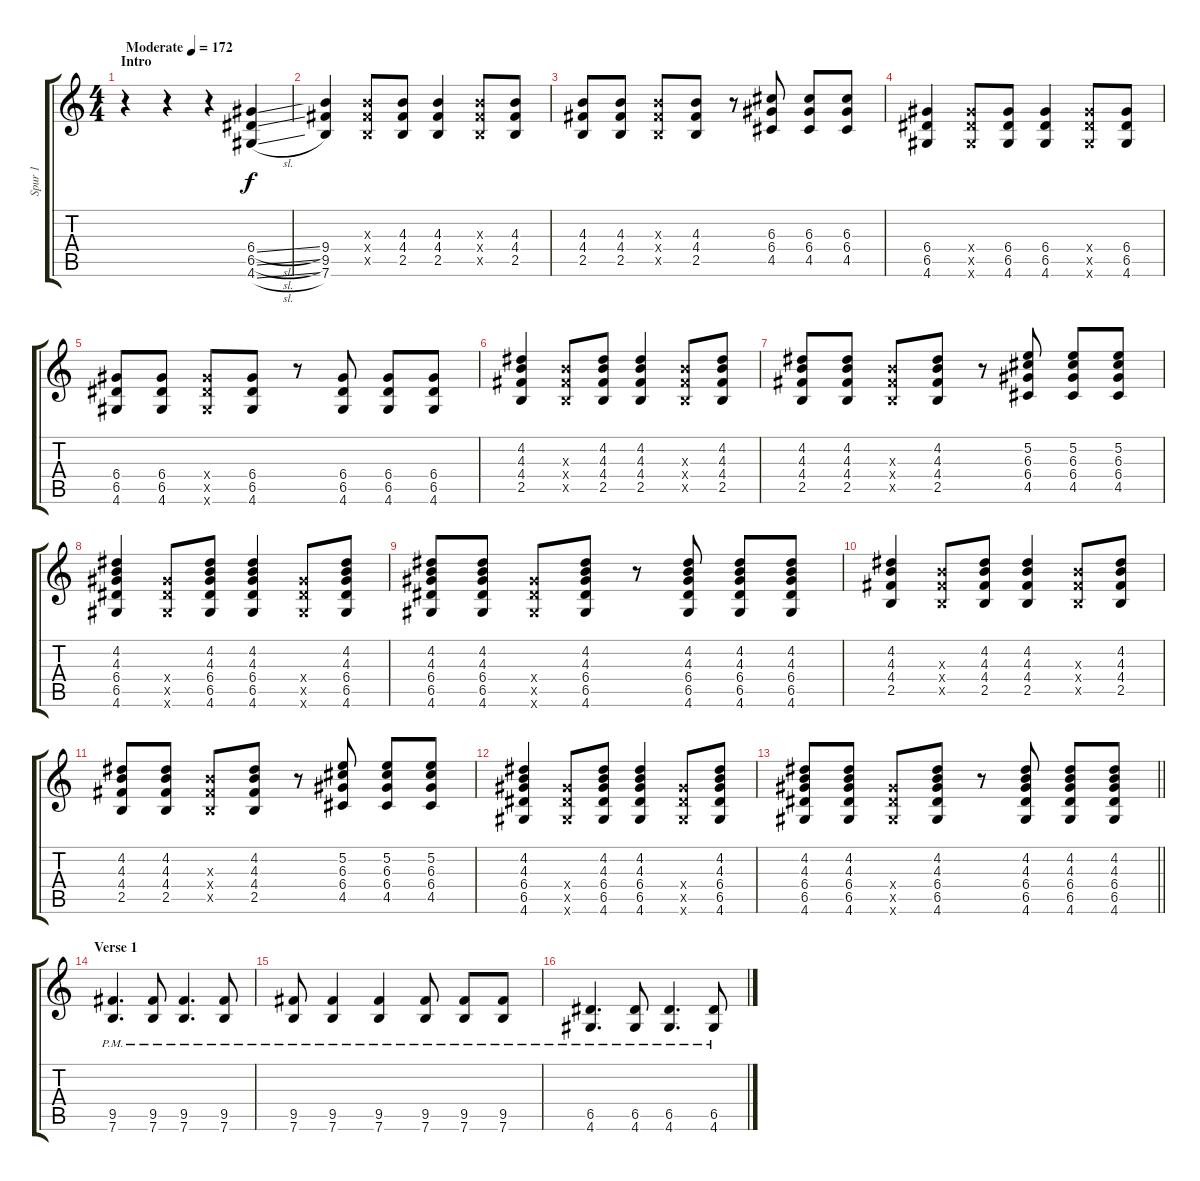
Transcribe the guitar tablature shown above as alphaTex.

\track ("Spur 1" "Spur 1") {instrument overdrivenguitar}
\staff {score tabs}
\tuning (E4 B3 G3 D3 A2 E2) {hide}
\ts (4 4)
\section ("" "Intro")
\tempo (172 "Moderate")
\clef g2
\ks c
r.4{dy f instrument overdrivenguitar} r.4 r.4 (6.4{sl} 6.5{sl} 4.6{sl}).4 |
(9.4 9.5 7.6).4 (4.3{x} 4.4{x} 2.5{x}).8 (4.3 4.4 2.5).8 (4.3 4.4 2.5).4 (4.3{x} 4.4{x} 2.5{x}).8 (4.3 4.4 2.5).8 |
(4.3 4.4 2.5).8 (4.3 4.4 2.5).8 (4.3{x} 4.4{x} 2.5{x}).8 (4.3 4.4 2.5).8 r.8 (6.3 6.4 4.5).8 (6.3 6.4 4.5).8 (6.3 6.4 4.5).8 |
(6.4 6.5 4.6).4 (6.4{x} 6.5{x} 4.6{x}).8 (6.4 6.5 4.6).8 (6.4 6.5 4.6).4 (6.4{x} 6.5{x} 4.6{x}).8 (6.4 6.5 4.6).8 |
(6.4 6.5 4.6).8 (6.4 6.5 4.6).8 (6.4{x} 6.5{x} 4.6{x}).8 (6.4 6.5 4.6).8 r.8 (6.4 6.5 4.6).8 (6.4 6.5 4.6).8 (6.4 6.5 4.6).8 |
(4.2 4.3 4.4 2.5).4 (4.3{x} 4.4{x} 2.5{x}).8 (4.2 4.3 4.4 2.5).8 (4.2 4.3 4.4 2.5).4 (4.3{x} 4.4{x} 2.5{x}).8 (4.2 4.3 4.4 2.5).8 |
(4.2 4.3 4.4 2.5).8 (4.2 4.3 4.4 2.5).8 (4.3{x} 4.4{x} 2.5{x}).8 (4.2 4.3 4.4 2.5).8 r.8 (5.2 6.3 6.4 4.5).8 (5.2 6.3 6.4 4.5).8 (5.2 6.3 6.4 4.5).8 |
(4.2 4.3 6.4 6.5 4.6).4 (6.4{x} 6.5{x} 4.6{x}).8 (4.2 4.3 6.4 6.5 4.6).8 (4.2 4.3 6.4 6.5 4.6).4 (6.4{x} 6.5{x} 4.6{x}).8 (4.2 4.3 6.4 6.5 4.6).8 |
(4.2 4.3 6.4 6.5 4.6).8 (4.2 4.3 6.4 6.5 4.6).8 (6.4{x} 6.5{x} 4.6{x}).8 (4.2 4.3 6.4 6.5 4.6).8 r.8 (4.2 4.3 6.4 6.5 4.6).8 (4.2 4.3 6.4 6.5 4.6).8 (4.2 4.3 6.4 6.5 4.6).8 |
(4.2 4.3 4.4 2.5).4 (4.3{x} 4.4{x} 2.5{x}).8 (4.2 4.3 4.4 2.5).8 (4.2 4.3 4.4 2.5).4 (4.3{x} 4.4{x} 2.5{x}).8 (4.2 4.3 4.4 2.5).8 |
(4.2 4.3 4.4 2.5).8 (4.2 4.3 4.4 2.5).8 (4.3{x} 4.4{x} 2.5{x}).8 (4.2 4.3 4.4 2.5).8 r.8 (5.2 6.3 6.4 4.5).8 (5.2 6.3 6.4 4.5).8 (5.2 6.3 6.4 4.5).8 |
(4.2 4.3 6.4 6.5 4.6).4 (6.4{x} 6.5{x} 4.6{x}).8 (4.2 4.3 6.4 6.5 4.6).8 (4.2 4.3 6.4 6.5 4.6).4 (6.4{x} 6.5{x} 4.6{x}).8 (4.2 4.3 6.4 6.5 4.6).8 |
\barLineRight lightlight
(4.2 4.3 6.4 6.5 4.6).8 (4.2 4.3 6.4 6.5 4.6).8 (6.4{x} 6.5{x} 4.6{x}).8 (4.2 4.3 6.4 6.5 4.6).8 r.8 (4.2 4.3 6.4 6.5 4.6).8 (4.2 4.3 6.4 6.5 4.6).8 (4.2 4.3 6.4 6.5 4.6).8 |
\section ("" "Verse 1")
(9.5{pm} 7.6{pm}).4{d} (9.5{pm} 7.6{pm}).8 (9.5{pm} 7.6{pm}).4{d} (9.5{pm} 7.6{pm}).8 |
(9.5{pm} 7.6{pm}).8 (9.5{pm} 7.6{pm}).4 (9.5{pm} 7.6{pm}).4 (9.5{pm} 7.6{pm}).8 (9.5{pm} 7.6{pm}).8 (9.5{pm} 7.6{pm}).8 |
(6.5{pm} 4.6{pm}).4{d} (6.5{pm} 4.6{pm}).8 (6.5{pm} 4.6{pm}).4{d} (6.5{pm} 4.6{pm}).8
